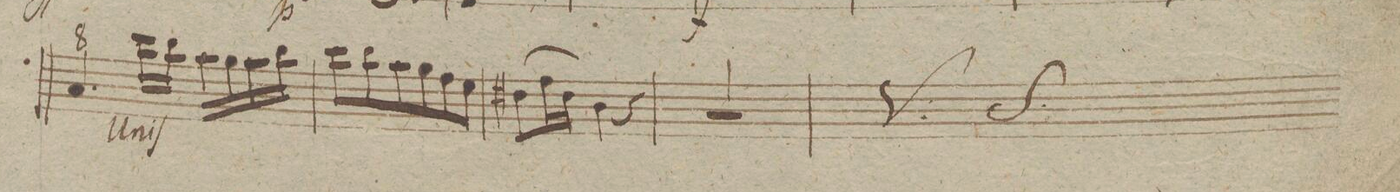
**kern	**fba	**dynam
*I"Organo	*	*
*clefF4	*	*
*k[f#]	*	*
*M3/4	*	*
4.C/	8	.
16e\LL	.	.
16d\JJ	.	.
16c\LL	.	.
16B\	.	.
16c\	.	.
16d\JJ	.	.
=100	=100	=100
8e\L	.	.
8d\	.	.
8c\	.	.
8B\	.	.
8A\	.	.
8G\J	.	.
=101	=101	=101
(8F#X\L	.	.
16A\L	.	.
16F#\JJ)	.	.
4D\	.	.
4r	.	.
=102	=102	=102
2.r	.	.
=103	=103	=103
*-	*-	*-
